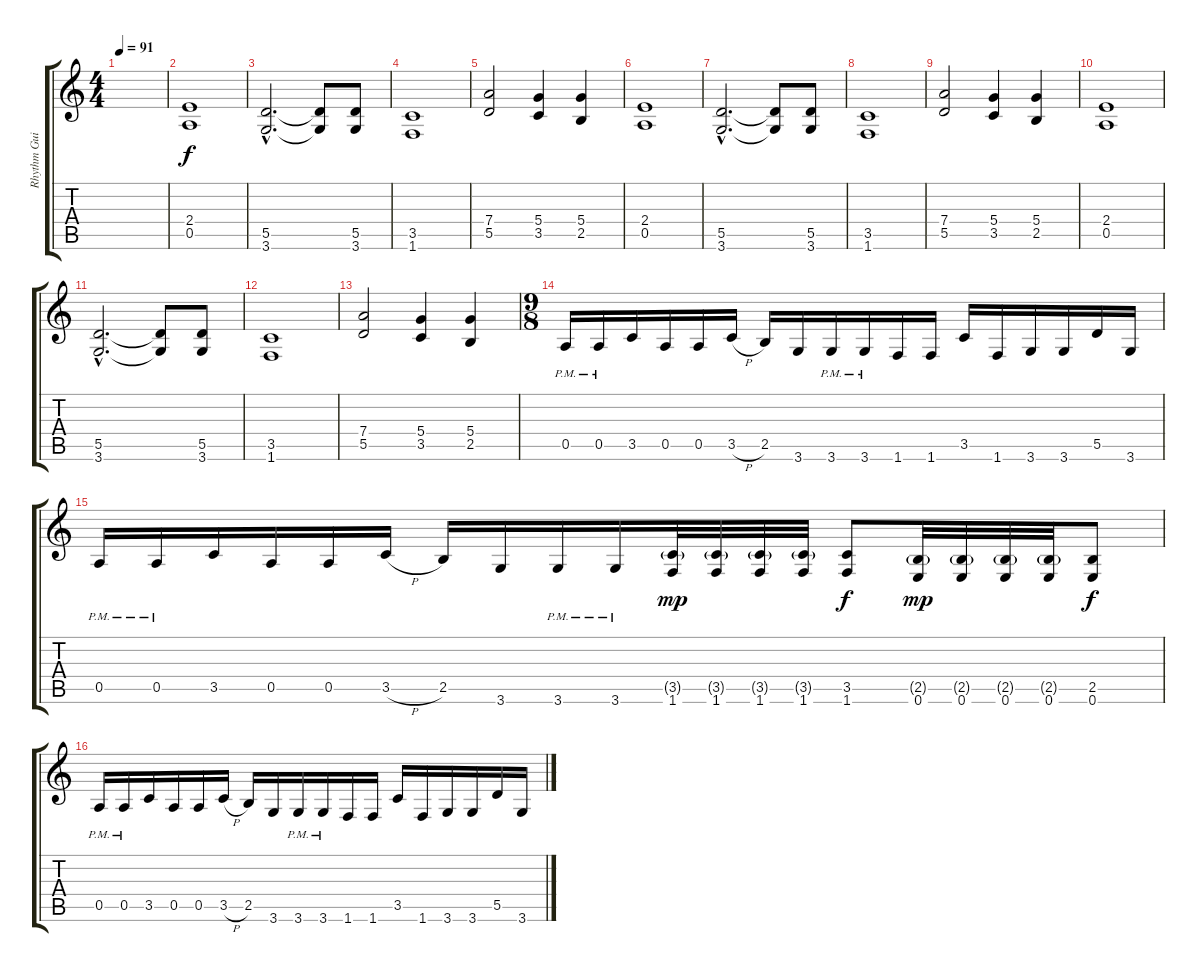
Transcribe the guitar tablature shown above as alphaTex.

\track ("Rhythm Guitar 2" "Rhythm Gui") {instrument distortionguitar}
\staff {score tabs}
\tuning (E4 B3 G3 D3 A2 E2) {hide}
\ts (4 4)
\tempo 91
\clef g2
\ks c
|
(2.4 0.5).1 |
(5.5{hac} 3.6{hac}).2{d} (5.5{t} 3.6{t}).8 (5.5 3.6).8 |
(3.5 1.6).1 |
(7.4 5.5).2 (5.4 3.5).4 (5.4 2.5).4 |
(2.4 0.5).1 |
(5.5{hac} 3.6{hac}).2{d} (5.5{t} 3.6{t}).8 (5.5 3.6).8 |
(3.5 1.6).1 |
(7.4 5.5).2 (5.4 3.5).4 (5.4 2.5).4 |
(2.4 0.5).1 |
(5.5{hac} 3.6{hac}).2{d} (5.5{t} 3.6{t}).8 (5.5 3.6).8 |
(3.5 1.6).1 |
(7.4 5.5).2 (5.4 3.5).4 (5.4 2.5).4 |
\ts (9 8)
0.5{pm}.16 0.5{pm}.16 3.5.16 0.5.16 0.5.16 3.5{h}.16 2.5.16 3.6.16 3.6{pm}.16 3.6{pm}.16 1.6.16 1.6.16 3.5.16 1.6.16 3.6.16 3.6.16 5.5.16 3.6.16 |
0.5{pm}.16 0.5{pm}.16 3.5.16 0.5.16 0.5.16 3.5{h}.16 2.5.16 3.6.16 3.6{pm}.16 3.6{pm}.16 (3.5{g} 1.6).32{dy mp} (3.5{g} 1.6).32 (3.5{g} 1.6).32 (3.5{g} 1.6).32 (3.5 1.6).8{dy f} (2.5{g} 0.6).32{dy mp} (2.5{g} 0.6).32 (2.5{g} 0.6).32 (2.5{g} 0.6).32 (2.5 0.6).8{dy f} |
0.5{pm}.16 0.5{pm}.16 3.5.16 0.5.16 0.5.16 3.5{h}.16 2.5.16 3.6.16 3.6{pm}.16 3.6{pm}.16 1.6.16 1.6.16 3.5.16 1.6.16 3.6.16 3.6.16 5.5.16 3.6.16
